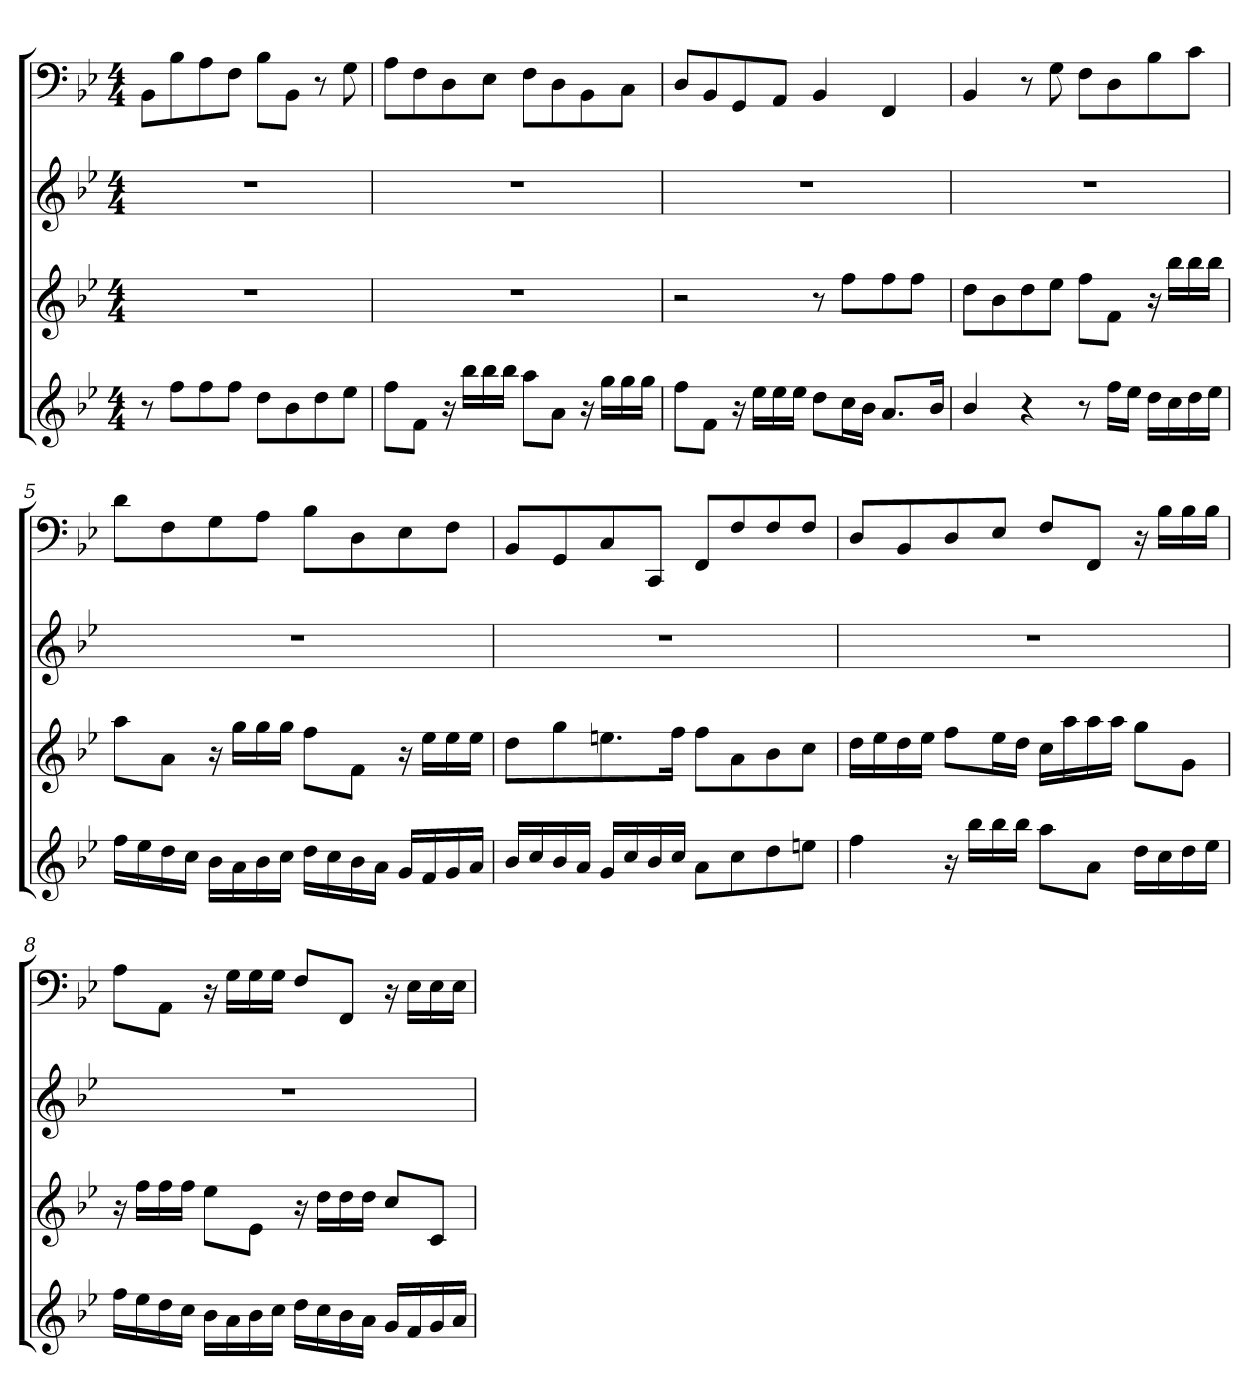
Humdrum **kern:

**kern	**kern	**kern	**kern
*part4	*part3	*part2	*part1
*staff4	*staff3	*staff2	*staff1
*clefG2	*clefG2	*clefG2	*clefF4
*k[b-e-]	*k[b-e-]	*k[b-e-]	*k[b-e-]
*B-:	*B-:	*B-:	*B-:
*M4/4	*M4/4	*M4/4	*M4/4
=1	=1	=1	=1
8r	1r	1r	8BB-\L
8ff\L	.	.	8B-\
8ff\	.	.	8A\
8ff\J	.	.	8F\J
8dd\L	.	.	8B-\L
8b-\	.	.	8BB-\J
8dd\	.	.	8r
8ee-\J	.	.	8G\
=2	=2	=2	=2
8ff\L	1r	1r	8A\L
8f\J	.	.	8F\
16r	.	.	8D\
16bb-\LL	.	.	.
16bb-\	.	.	8E-\J
16bb-\JJ	.	.	.
8aa\L	.	.	8F\L
8a\J	.	.	8D\
16r	.	.	8BB-\
16gg\LL	.	.	.
16gg\	.	.	8C\J
16gg\JJ	.	.	.
=3	=3	=3	=3
8ff\L	2r	1r	8D/L
8f\J	.	.	8BB-/
16r	.	.	8GG/
16ee-\LL	.	.	.
16ee-\	.	.	8AA/J
16ee-\JJ	.	.	.
8dd\L	8r	.	4BB-/
16cc\L	8ff\L	.	.
16b-\JJ	.	.	.
8.a/L	8ff\	.	4FF/
.	8ff\J	.	.
16b-/Jk	.	.	.
=4	=4	=4	=4
4b-/	8dd\L	1r	4BB-/
.	8b-\	.	.
4r	8dd\	.	8r
.	8ee-\J	.	8G\
8r	8ff\L	.	8F\L
16ff\LL	8f\J	.	8D\
16ee-\JJ	.	.	.
16dd\LL	16r	.	8B-\
16cc\	16bb-\LL	.	.
16dd\	16bb-\	.	8c\J
16ee-\JJ	16bb-\JJ	.	.
=5	=5	=5	=5
16ff\LL	8aa\L	1r	8d\L
16ee-\	.	.	.
16dd\	8a\J	.	8F\
16cc\JJ	.	.	.
16b-\LL	16r	.	8G\
16a\	16gg\LL	.	.
16b-\	16gg\	.	8A\J
16cc\JJ	16gg\JJ	.	.
16dd\LL	8ff\L	.	8B-\L
16cc\	.	.	.
16b-\	8f\J	.	8D\
16a\JJ	.	.	.
16g/LL	16r	.	8E-\
16f/	16ee-\LL	.	.
16g/	16ee-\	.	8F\J
16a/JJ	16ee-\JJ	.	.
=6	=6	=6	=6
16b-/LL	8dd\L	1r	8BB-/L
16cc/	.	.	.
16b-/	8gg\	.	8GG/
16a/JJ	.	.	.
16g/LL	8.een\	.	8C/
16cc/	.	.	.
16b-/	.	.	8CC/J
16cc/JJ	16ff\Jk	.	.
8a\L	8ff\L	.	8FF/L
8cc\	8a\	.	8F/
8dd\	8b-\	.	8F/
8een\J	8cc\J	.	8F/J
=7	=7	=7	=7
4ff\	16dd\LL	1r	8D/L
.	16ee-\	.	.
.	16dd\	.	8BB-/
.	16ee-\JJ	.	.
16r	8ff\L	.	8D/
16bb-\LL	.	.	.
16bb-\	16ee-\L	.	8E-/J
16bb-\JJ	16dd\JJ	.	.
8aa\L	16cc\LL	.	8F/L
.	16aa\	.	.
8a\J	16aa\	.	8FF/J
.	16aa\JJ	.	.
16dd\LL	8gg\L	.	16r
16cc\	.	.	16B-\LL
16dd\	8g\J	.	16B-\
16ee-\JJ	.	.	16B-\JJ
=8	=8	=8	=8
16ff\LL	16r	1r	8A\L
16ee-\	16ff\LL	.	.
16dd\	16ff\	.	8AA\J
16cc\JJ	16ff\JJ	.	.
16b-\LL	8ee-\L	.	16r
16a\	.	.	16G\LL
16b-\	8e-\J	.	16G\
16cc\JJ	.	.	16G\JJ
16dd\LL	16r	.	8F/L
16cc\	16dd\LL	.	.
16b-\	16dd\	.	8FF/J
16a\JJ	16dd\JJ	.	.
16g/LL	8cc/L	.	16r
16f/	.	.	16E-\LL
16g/	8c/J	.	16E-\
16a/JJ	.	.	16E-\JJ
=	=	=	=
*-	*-	*-	*-
